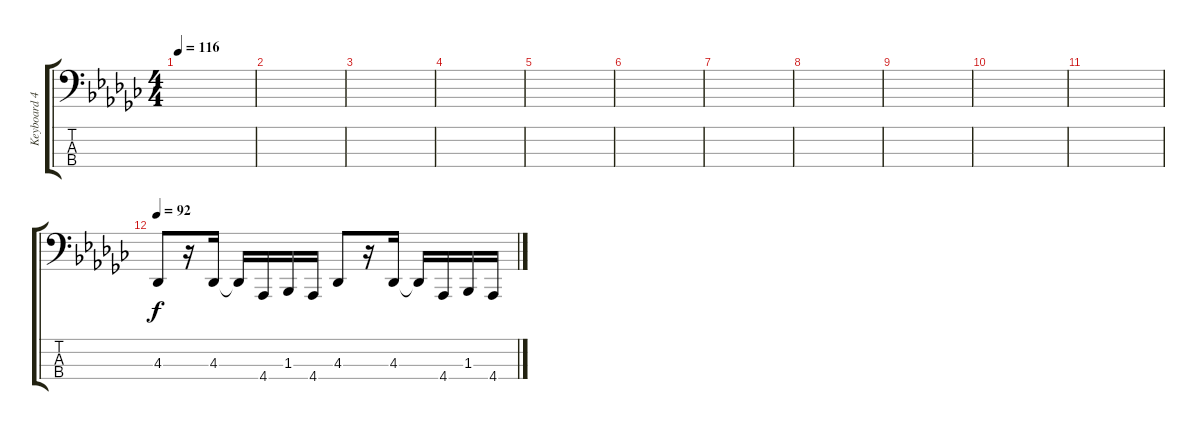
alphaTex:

\track ("Keyboard 4" "Keyboard 4") {instrument lead8bassandlead}
\staff {score tabs}
\tuning (G2 D2 A1 E1) {hide}
\ts (4 4)
\tempo 116
\clef f4
\ks gb
|
|
|
|
|
|
|
|
|
|
|
\tempo 92
4.3.8 r.16 4.3.16 4.3{t}.16 4.4.16 1.3.16 4.4.16 4.3.8 r.16 4.3.16 4.3{t}.16 4.4.16 1.3.16 4.4.16
